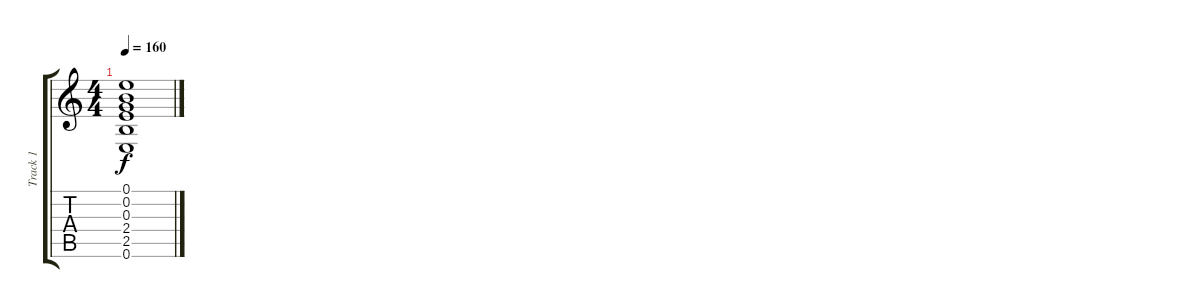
\track ("Track 1" "Track 1") {instrument acousticguitarnylon}
\staff {score tabs}
\tuning (E4 B3 G3 D3 A2 E2) {hide}
\ts (4 4)
\tempo 160
\clef g2
\ks c
(0.1{t} 0.2{t} 0.3{t} 2.4{t} 2.5{t} 0.6{t}).1{dy f}
